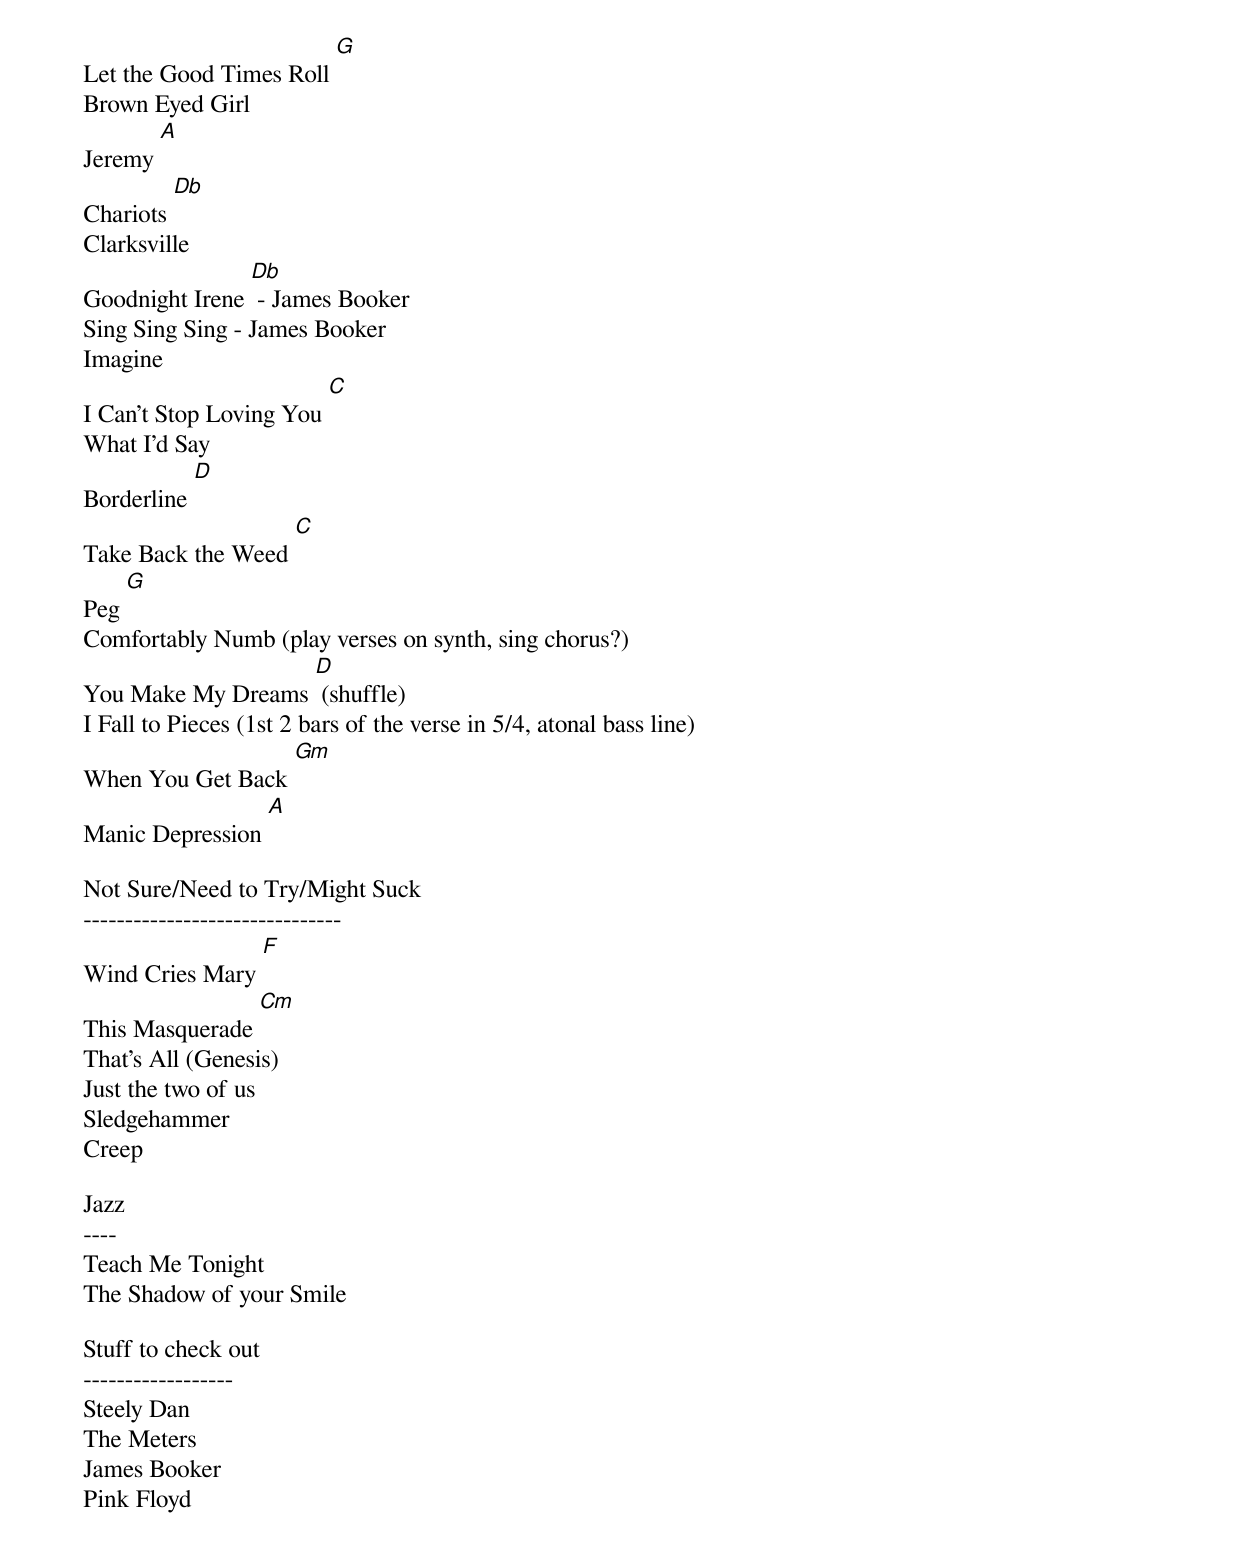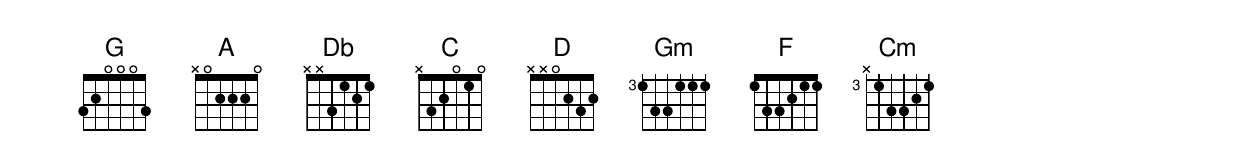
Let the Good Times Roll [G]
Brown Eyed Girl
Jeremy [A]
Chariots [Db]
Clarksville
Goodnight Irene [Db] - James Booker
Sing Sing Sing - James Booker
Imagine
I Can't Stop Loving You [C]
What I'd Say
Borderline [D]
Take Back the Weed [C]
Peg [G]
Comfortably Numb (play verses on synth, sing chorus?)
You Make My Dreams [D] (shuffle)
I Fall to Pieces (1st 2 bars of the verse in 5/4, atonal bass line)
When You Get Back [Gm]
Manic Depression [A]

Not Sure/Need to Try/Might Suck
-------------------------------
Wind Cries Mary [F]
This Masquerade [Cm]
That's All (Genesis)
Just the two of us
Sledgehammer
Creep

Jazz
----
Teach Me Tonight
The Shadow of your Smile

Stuff to check out
------------------
Steely Dan
The Meters
James Booker
Pink Floyd
